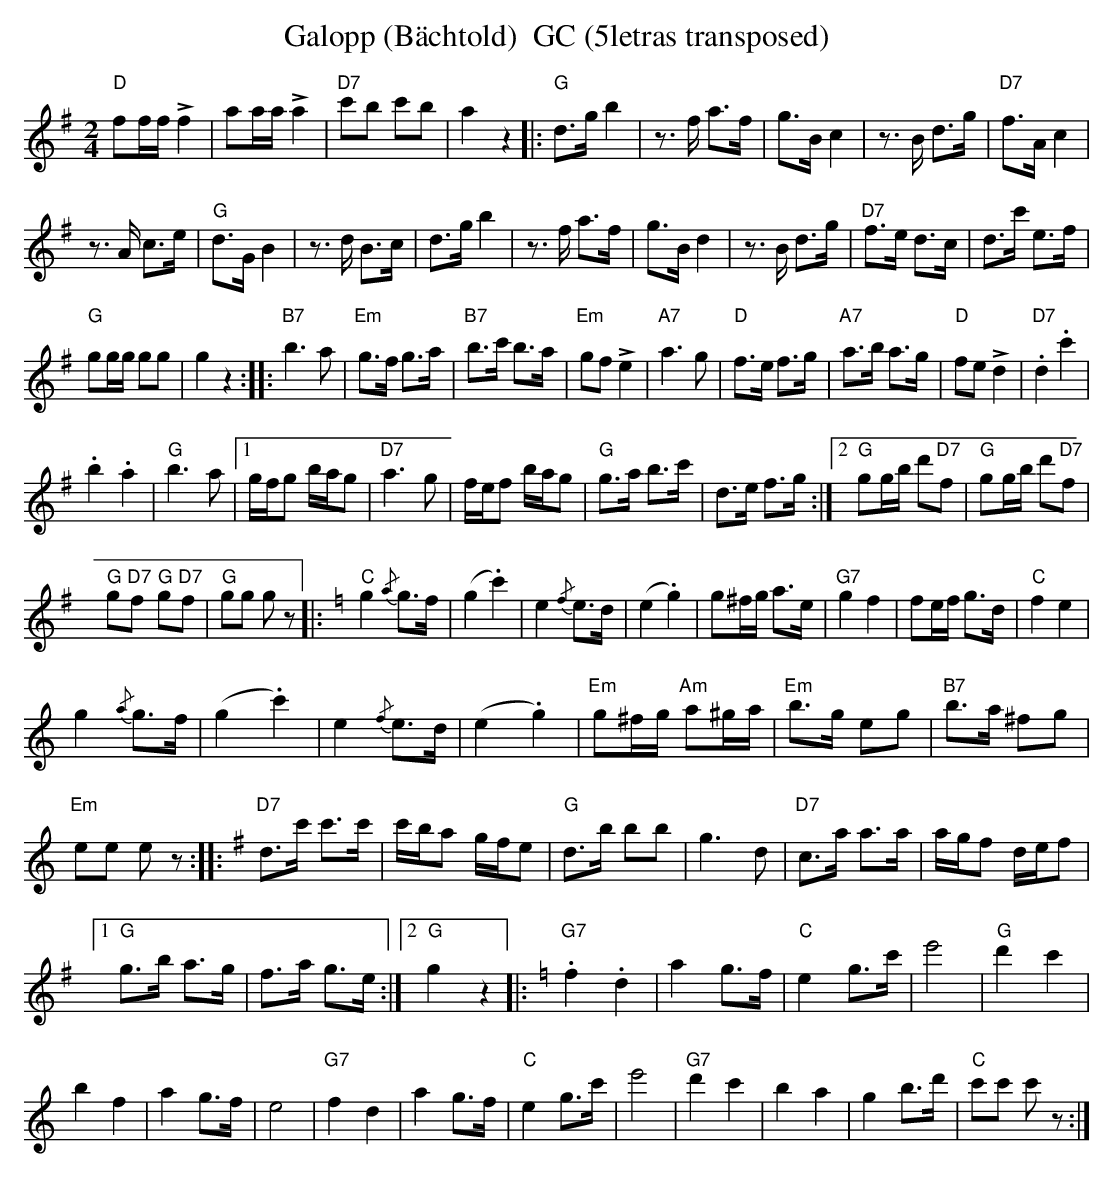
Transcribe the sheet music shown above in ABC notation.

X:1
T:Galopp (B\"achtold)  GC (5letras transposed)
M:2/4
L:1/8
K:G transpose=3 %%MIDI gchordon
"D"ff/2f/2 !>!f2 | aa/2a/2 !>!a2 | "D7"c'b c'b | a2z2 |: "G"d>gb2 | z>f a>f | g>Bc2 | z>B d>g | "D7"f>Ac2 |
z>A c>e | "G"d>GB2 | z>d B>c | d>gb2 | z>f a>f | g>Bd2 | z>B d>g | "D7"f>e d>c | d>c' e>f |
"G"gg/2g/2 gg | g2z2 :: "B7"b3a | "Em"g>f g>a | "B7"b>c' b>a | "Em"gf!>!e2 | "A7"a3g | "D"f>e f>g | "A7"a>b a>g | \
"D"fe !>!d2 | "D7".d2.c'2 |
.b2.a2 | "G"b3a |1 g/2f/2g b/2a/2g | "D7"a3g | f/2e/2f b/2a/2g |"G"g>a b>c' | d>e f>g :|2 \
"G"gg/2b/2 d'"D7"f | "G"gg/2b/2 d'"D7"f |
"G"g"D7"f "G"g"D7"f | "G"gg gz [K:C] |: "C"g2 {/a} g>f | (g2.c'2) | e2 {/f}e>d | (e2.g2) | g^f/2g/2 a>e | "G7"g2f2 | \
fe/2f/2 g>d | "C"f2e2 |
g2 {/a}g>f | (g2.c'2) | e2 {/f}e>d | (e2.g2) | "Em"g^f/2g/2 "Am"a^g/2a/2 | "Em"b>g eg | "B7"b>a ^fg |
"Em"ee ez :: [K:G] \
"D7"d>c' c'>c' | c'/2b/2a g/2f/2e | "G"d>b bb | g3d | "D7"c>a a>a | a/2g/2f d/2e/2f |1
"G"g>b a>g | f>a g>e :|2 "G"g2z2 \
|: [K:C] "G7".f2.d2 | a2g>f | "C"e2g>c' | e'4 | "G"d'2c'2 |
b2f2 | a2g>f | e4 | \
"G7"f2d2 | a2g>f | "C"e2g>c' | e'4 | "G7"d'2c'2 | b2a2 | g2b>d' | "C"c'c' c'z :|
